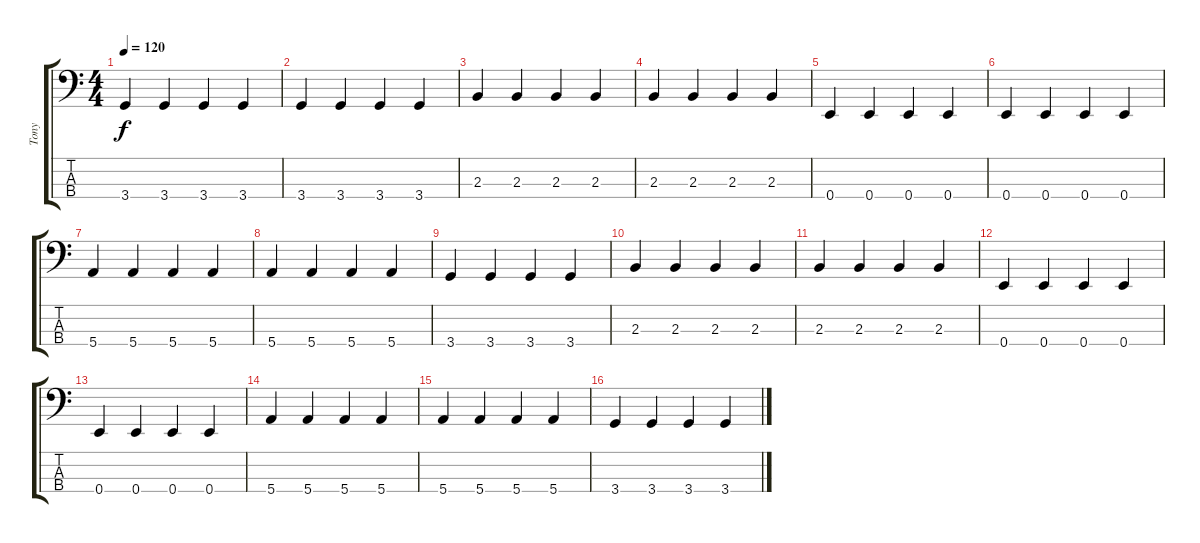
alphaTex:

\track ("Tony" "Tony") {instrument electricbasspick}
\staff {score tabs}
\tuning (G2 D2 A1 E1) {hide}
\ts (4 4)
\tempo 120
\clef f4
\ks c
3.4.4{dy f} 3.4.4 3.4.4 3.4.4 |
3.4.4 3.4.4 3.4.4 3.4.4 |
2.3.4 2.3.4 2.3.4 2.3.4 |
2.3.4 2.3.4 2.3.4 2.3.4 |
0.4.4 0.4.4 0.4.4 0.4.4 |
0.4.4 0.4.4 0.4.4 0.4.4 |
5.4.4 5.4.4 5.4.4 5.4.4 |
5.4.4 5.4.4 5.4.4 5.4.4 |
3.4.4 3.4.4 3.4.4 3.4.4 |
2.3.4 2.3.4 2.3.4 2.3.4 |
2.3.4 2.3.4 2.3.4 2.3.4 |
0.4.4 0.4.4 0.4.4 0.4.4 |
0.4.4 0.4.4 0.4.4 0.4.4 |
5.4.4 5.4.4 5.4.4 5.4.4 |
5.4.4 5.4.4 5.4.4 5.4.4 |
3.4.4 3.4.4 3.4.4 3.4.4
